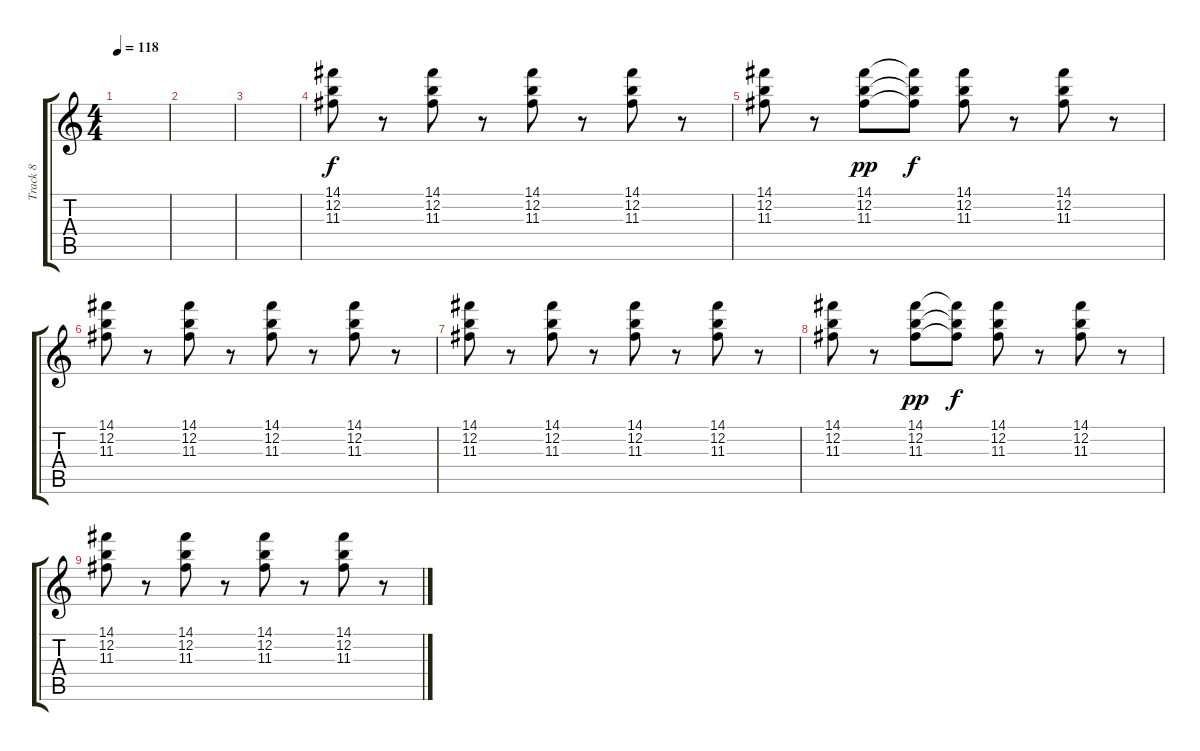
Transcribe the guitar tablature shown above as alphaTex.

\track ("Track 8" "Track 8") {instrument overdrivenguitar}
\staff {score tabs}
\tuning (E4 B3 G3 D3 A2 E2) {hide}
\ts (4 4)
\tempo 118
\clef g2
\ks c
|
|
|
(14.1 12.2 11.3).8{volume 7 balance 11} r.8 (14.1 12.2 11.3).8 r.8 (14.1 12.2 11.3).8 r.8 (14.1 12.2 11.3).8 r.8 |
(14.1 12.2 11.3).8 r.8 (14.1 12.2 11.3).8{dy pp} (14.1{t} 12.2{t} 11.3{t}).8{dy f} (14.1 12.2 11.3).8 r.8 (14.1 12.2 11.3).8 r.8 |
(14.1 12.2 11.3).8 r.8 (14.1 12.2 11.3).8 r.8 (14.1 12.2 11.3).8 r.8 (14.1 12.2 11.3).8 r.8 |
(14.1 12.2 11.3).8 r.8 (14.1 12.2 11.3).8 r.8 (14.1 12.2 11.3).8 r.8 (14.1 12.2 11.3).8 r.8 |
(14.1 12.2 11.3).8 r.8 (14.1 12.2 11.3).8{dy pp} (14.1{t} 12.2{t} 11.3{t}).8{dy f} (14.1 12.2 11.3).8 r.8 (14.1 12.2 11.3).8 r.8 |
(14.1 12.2 11.3).8 r.8 (14.1 12.2 11.3).8 r.8 (14.1 12.2 11.3).8 r.8 (14.1 12.2 11.3).8 r.8
